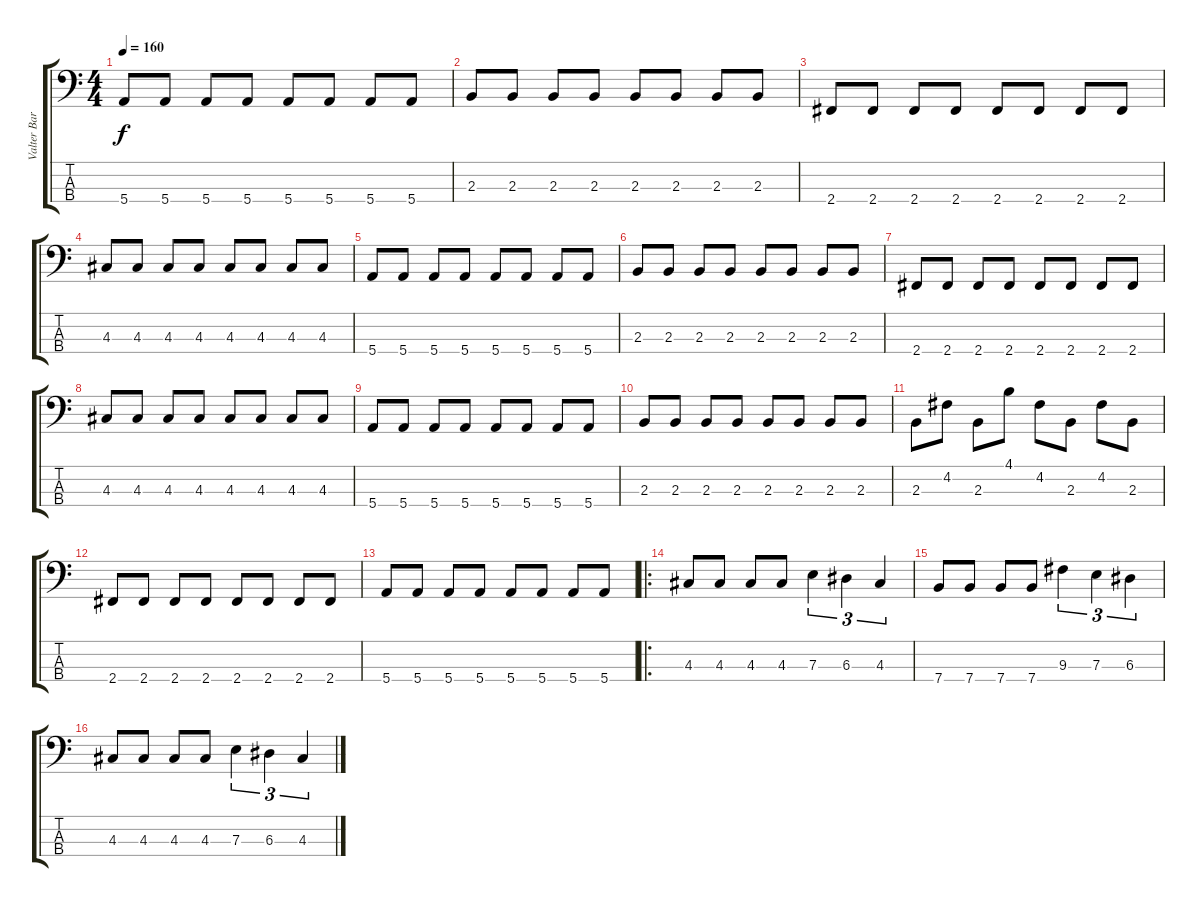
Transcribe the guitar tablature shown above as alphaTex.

\track ("Valter Barros" "Valter Bar") {instrument electricbasspick}
\staff {score tabs}
\tuning (G2 D2 A1 E1) {hide}
\ts (4 4)
\tempo 160
\clef f4
\ks c
5.4.8{dy f} 5.4.8 5.4.8 5.4.8 5.4.8 5.4.8 5.4.8 5.4.8 |
2.3.8 2.3.8 2.3.8 2.3.8 2.3.8 2.3.8 2.3.8 2.3.8 |
2.4.8 2.4.8 2.4.8 2.4.8 2.4.8 2.4.8 2.4.8 2.4.8 |
4.3.8 4.3.8 4.3.8 4.3.8 4.3.8 4.3.8 4.3.8 4.3.8 |
5.4.8 5.4.8 5.4.8 5.4.8 5.4.8 5.4.8 5.4.8 5.4.8 |
2.3.8 2.3.8 2.3.8 2.3.8 2.3.8 2.3.8 2.3.8 2.3.8 |
2.4.8 2.4.8 2.4.8 2.4.8 2.4.8 2.4.8 2.4.8 2.4.8 |
4.3.8 4.3.8 4.3.8 4.3.8 4.3.8 4.3.8 4.3.8 4.3.8 |
5.4.8 5.4.8 5.4.8 5.4.8 5.4.8 5.4.8 5.4.8 5.4.8 |
2.3.8 2.3.8 2.3.8 2.3.8 2.3.8 2.3.8 2.3.8 2.3.8 |
2.3.8 4.2.8 2.3.8 4.1.8 4.2.8 2.3.8 4.2.8 2.3.8 |
2.4.8 2.4.8 2.4.8 2.4.8 2.4.8 2.4.8 2.4.8 2.4.8 |
5.4.8 5.4.8 5.4.8 5.4.8 5.4.8 5.4.8 5.4.8 5.4.8 |
\ro
4.3.8 4.3.8 4.3.8 4.3.8 7.3.4{tu (3 2)} 6.3.4{tu (3 2)} 4.3.4{tu (3 2)} |
7.4.8 7.4.8 7.4.8 7.4.8 9.3.4{tu (3 2)} 7.3.4{tu (3 2)} 6.3.4{tu (3 2)} |
4.3.8 4.3.8 4.3.8 4.3.8 7.3.4{tu (3 2)} 6.3.4{tu (3 2)} 4.3.4{tu (3 2)}
